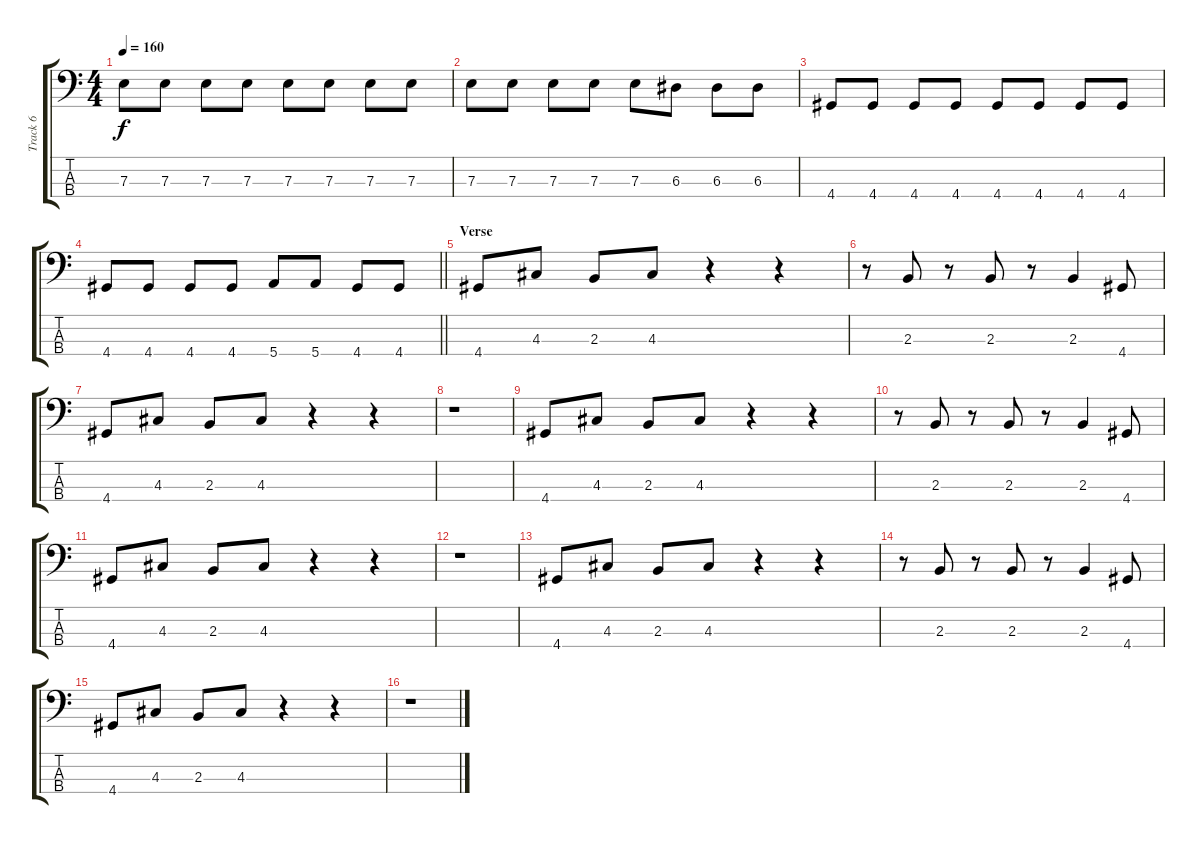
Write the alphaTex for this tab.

\track ("Track 6" "Track 6") {instrument electricbassfinger}
\staff {score tabs}
\tuning (G2 D2 A1 E1) {hide}
\ts (4 4)
\tempo 160
\clef f4
\ks c
7.3.8{dy f} 7.3.8 7.3.8 7.3.8 7.3.8 7.3.8 7.3.8 7.3.8 |
7.3.8 7.3.8 7.3.8 7.3.8 7.3.8 6.3.8 6.3.8 6.3.8 |
4.4.8 4.4.8 4.4.8 4.4.8 4.4.8 4.4.8 4.4.8 4.4.8 |
\barLineRight lightlight
4.4.8 4.4.8 4.4.8 4.4.8 5.4.8 5.4.8 4.4.8 4.4.8 |
\section ("" "Verse")
4.4.8 4.3.8 2.3.8 4.3.8 r.4 r.4 |
r.8 2.3.8 r.8 2.3.8 r.8 2.3.4 4.4.8 |
4.4.8 4.3.8 2.3.8 4.3.8 r.4 r.4 |
r.1 |
4.4.8 4.3.8 2.3.8 4.3.8 r.4 r.4 |
r.8 2.3.8 r.8 2.3.8 r.8 2.3.4 4.4.8 |
4.4.8 4.3.8 2.3.8 4.3.8 r.4 r.4 |
r.1 |
4.4.8 4.3.8 2.3.8 4.3.8 r.4 r.4 |
r.8 2.3.8 r.8 2.3.8 r.8 2.3.4 4.4.8 |
4.4.8 4.3.8 2.3.8 4.3.8 r.4 r.4 |
r.1
